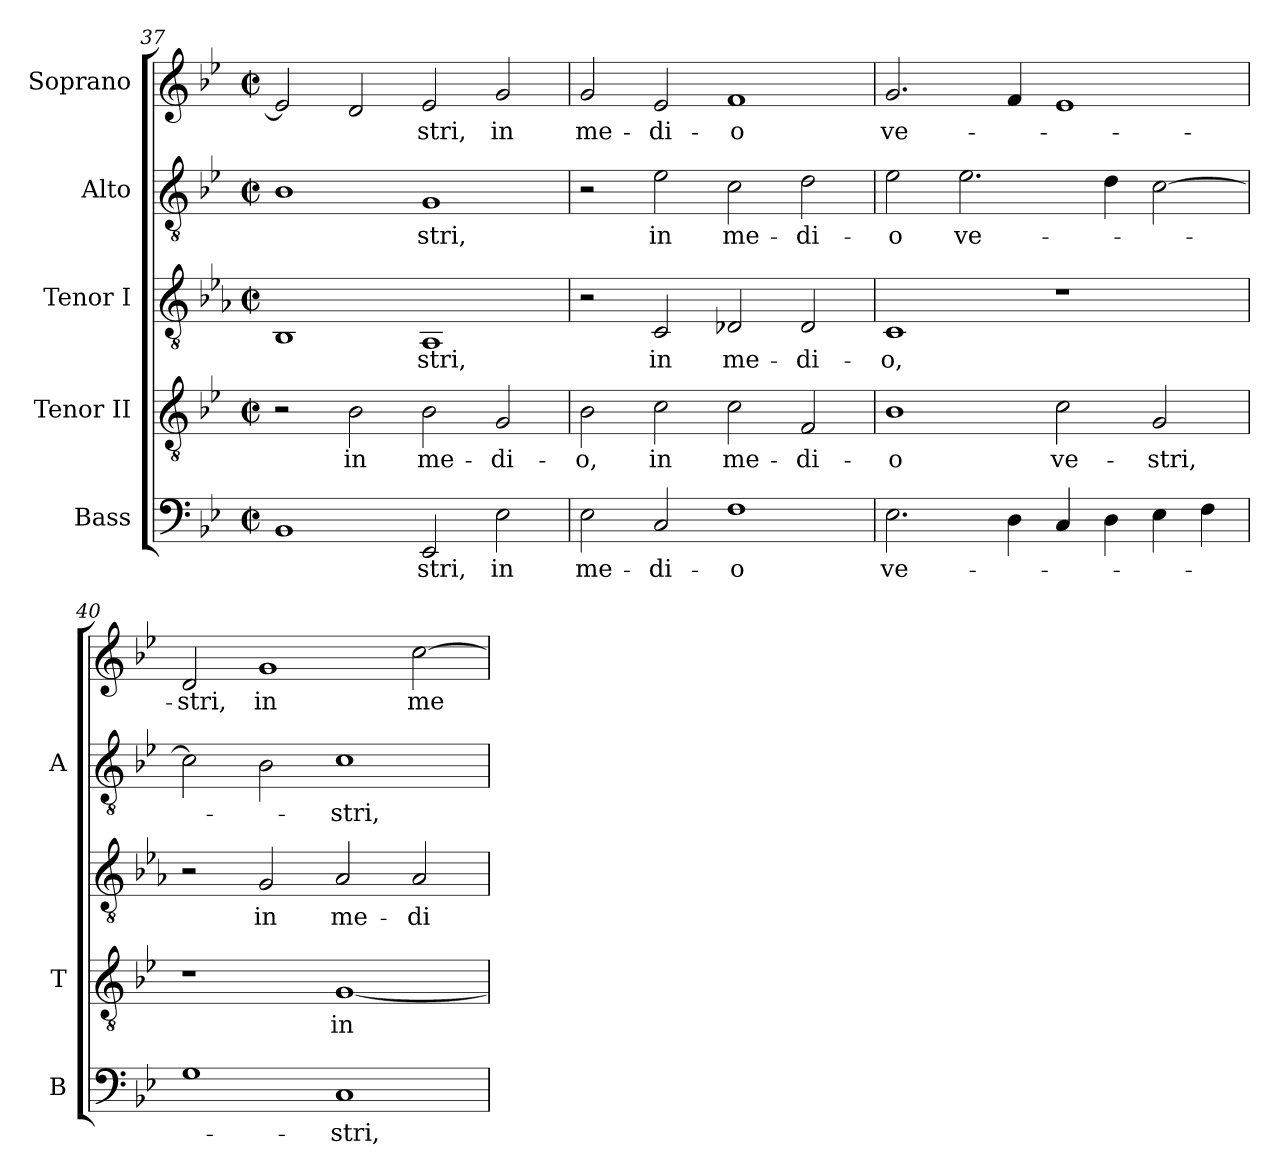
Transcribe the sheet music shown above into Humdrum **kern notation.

**kern	**text	**kern	**text	**kern	**text	**kern	**text	**kern	**text
*part5	*part5	*part4	*part4	*part3	*part3	*part2	*part2	*part1	*part1
*staff5	*staff5	*staff4	*staff4	*staff3	*staff3	*staff2	*staff2	*staff1	*staff1
*I"Bass	*	*I"Tenor II	*	*I"Tenor I	*	*I"Alto	*	*I"Soprano	*
*I'B	*	*I'T	*	*	*	*I'A	*	*	*
!!LO:LB:g=z
*clefF4	*	*clefGv2	*	*clefGv2	*	*clefGv2	*	*clefG2	*
*	*	*	*	*ITrd-4c-7	*	*	*	*	*
*k[b-e-]	*	*k[b-e-]	*	*k[b-e-]	*	*k[b-e-]	*	*k[b-e-]	*
*B-:	*	*B-:	*	*B-:	*	*B-:	*	*B-:	*
*M2/2	*	*M2/2	*	*M2/2	*	*M2/2	*	*M2/2	*
*met(c|)	*	*met(c|)	*	*met(c|)	*	*met(c|)	*	*met(c|)	*
=37	=37	=37	=37	=37	=37	=37	=37	=37	=37
1BB-i	.	2r	.	1Fi	.	1B-i	.	2e-i/]	.
!	!	!	!LO:LY:b:color=#000000	!	!	!	!	!	!
.	.	2B-i\	in	.	.	.	.	2di/	.
!	!LO:LY:b:color=#000000	!	!	!	!	!	!	!	!
!	!	!	!LO:LY:b:color=#000000	!	!	!	!	!	!
!	!	!	!	!	!LO:LY:b:color=#000000	!	!	!	!
!	!	!	!	!	!	!	!LO:LY:b:color=#000000	!	!
!	!	!	!	!	!	!	!	!	!LO:LY:b:color=#000000
2EE-i/	-stri,	2B-i\	me-	1E-i	-stri,	1Gi	-stri,	2e-i/	-stri,
!	!LO:LY:b:color=#000000	!	!	!	!	!	!	!	!
!	!	!	!LO:LY:b:color=#000000	!	!	!	!	!	!
!	!	!	!	!	!	!	!	!	!LO:LY:b:color=#000000
2E-i\	in	2Gi/	-di-	.	.	.	.	2gi/	in
=38	=38	=38	=38	=38	=38	=38	=38	=38	=38
!	!LO:LY:b:color=#000000	!	!	!	!	!	!	!	!
!	!	!	!LO:LY:b:color=#000000	!	!	!	!	!	!
!	!	!	!	!	!	!	!	!	!LO:LY:b:color=#000000
2E-i\	me-	2B-i\	-o,	2r	.	2r	.	2gi/	me-
!	!LO:LY:b:color=#000000	!	!	!	!	!	!	!	!
!	!	!	!LO:LY:b:color=#000000	!	!	!	!	!	!
!	!	!	!	!	!LO:LY:b:color=#000000	!	!	!	!
!	!	!	!	!	!	!	!LO:LY:b:color=#000000	!	!
!	!	!	!	!	!	!	!	!	!LO:LY:b:color=#000000
2Ci/	-di-	2ci\	in	2Gi/	in	2e-i\	in	2e-i/	-di-
!	!LO:LY:b:color=#000000	!	!	!	!	!	!	!	!
!	!	!	!LO:LY:b:color=#000000	!	!	!	!	!	!
!	!	!	!	!	!LO:LY:b:color=#000000	!	!	!	!
!	!	!	!	!	!	!	!LO:LY:b:color=#000000	!	!
!	!	!	!	!	!	!	!	!	!LO:LY:b:color=#000000
1Fi	-o	2ci\	me-	2A-Xi/	me-	2ci\	me-	1fi	-o
!	!	!	!LO:LY:b:color=#000000	!	!	!	!	!	!
!	!	!	!	!	!LO:LY:b:color=#000000	!	!	!	!
!	!	!	!	!	!	!	!LO:LY:b:color=#000000	!	!
.	.	2Fi/	-di-	2A-i/	-di-	2di\	-di-	.	.
=39	=39	=39	=39	=39	=39	=39	=39	=39	=39
!	!LO:LY:b:color=#000000	!	!	!	!	!	!	!	!
!	!	!	!LO:LY:b:color=#000000	!	!	!	!	!	!
!	!	!	!	!	!LO:LY:b:color=#000000	!	!	!	!
!	!	!	!	!	!	!	!LO:LY:b:color=#000000	!	!
!	!	!	!	!	!	!	!	!	!LO:LY:b:color=#000000
2.E-i\	ve-	1B-i	-o	1Gi	-o,	2e-i\	-o	2.gi/	ve-
!	!	!	!	!	!	!	!LO:LY:b:color=#000000	!	!
.	.	.	.	.	.	2.e-i\	ve-	.	.
4Di\	.	.	.	.	.	.	.	4fi/	.
!	!	!	!LO:LY:b:color=#000000	!	!	!	!	!	!
4Ci/	.	2ci\	ve-	1r	.	.	.	1e-i	.
4Di\	.	.	.	.	.	4di\	.	.	.
!	!	!	!LO:LY:b:color=#000000	!	!	!	!	!	!
4E-i\	.	2Gi/	-stri,	.	.	[>2ci\	.	.	.
4Fi\	.	.	.	.	.	.	.	.	.
=40	=40	=40	=40	=40	=40	=40	=40	=40	=40
!	!	!	!	!	!	!	!	!	!LO:LY:b:color=#000000
1Gi	.	1r	.	2r	.	2ci\]	.	2di/	-stri,
!	!	!	!	!	!LO:LY:b:color=#000000	!	!	!	!
!	!	!	!	!	!	!	!	!	!LO:LY:b:color=#000000
.	.	.	.	2di/	in	2B-i\	.	1gi	in
!	!LO:LY:b:color=#000000	!	!	!	!	!	!	!	!
!	!	!	!LO:LY:b:color=#000000	!	!	!	!	!	!
!	!	!	!	!	!LO:LY:b:color=#000000	!	!	!	!
!	!	!	!	!	!	!	!LO:LY:b:color=#000000	!	!
1Ci	-stri,	[<1Gi	in	2e-i/	me-	1ci	-stri,	.	.
!	!	!	!	!	!LO:LY:b:color=#000000	!	!	!	!
!	!	!	!	!	!	!	!	!	!LO:LY:b:color=#000000
.	.	.	.	2e-i/	-di-	.	.	[>2cci\	me-
=	=	=	=	=	=	=	=	=	=
*-	*-	*-	*-	*-	*-	*-	*-	*-	*-
